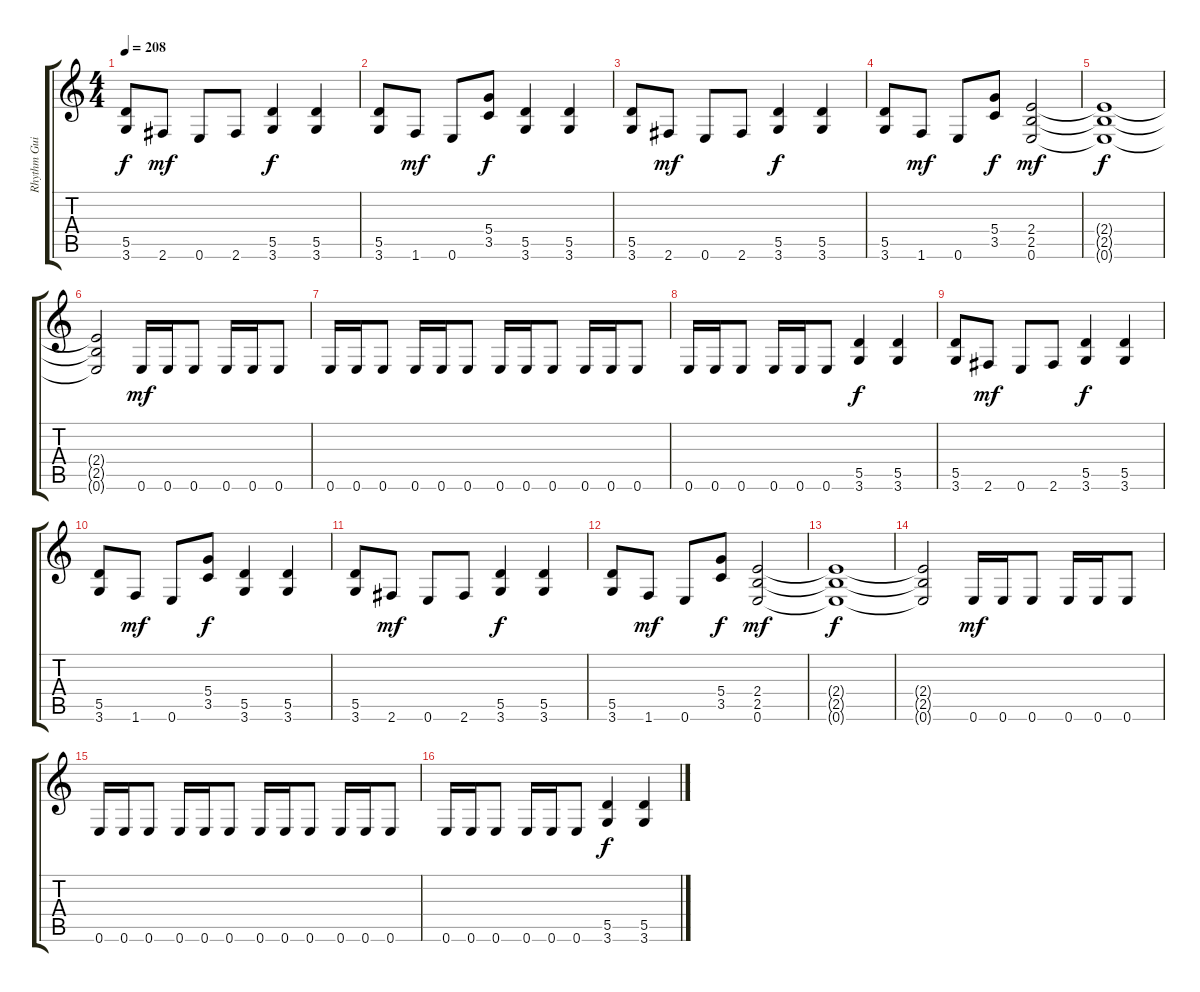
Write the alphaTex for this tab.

\track ("Rhythm Guitar" "Rhythm Gui") {instrument distortionguitar}
\staff {score tabs}
\tuning (E4 B3 G3 D3 A2 E2) {hide}
\ts (4 4)
\tempo 208
\clef g2
\ks c
(5.5 3.6).8{dy f} 2.6.8{dy mf} 0.6.8 2.6.8 (5.5 3.6).4{dy f} (5.5 3.6).4 |
(5.5 3.6).8 1.6.8{dy mf} 0.6.8 (5.4 3.5).8{dy f} (5.5 3.6).4 (5.5 3.6).4 |
(5.5 3.6).8 2.6.8{dy mf} 0.6.8 2.6.8 (5.5 3.6).4{dy f} (5.5 3.6).4 |
(5.5 3.6).8 1.6.8{dy mf} 0.6.8 (5.4 3.5).8{dy f} (2.4 2.5 0.6).2{dy mf} |
(2.4{t} 2.5{t} 0.6{t}).1{dy f} |
(2.4{t} 2.5{t} 0.6{t}).2 0.6.16{dy mf} 0.6.16 0.6.8 0.6.16 0.6.16 0.6.8 |
0.6.16 0.6.16 0.6.8 0.6.16 0.6.16 0.6.8 0.6.16 0.6.16 0.6.8 0.6.16 0.6.16 0.6.8 |
0.6.16 0.6.16 0.6.8 0.6.16 0.6.16 0.6.8 (5.5 3.6).4{dy f} (5.5 3.6).4 |
(5.5 3.6).8 2.6.8{dy mf} 0.6.8 2.6.8 (5.5 3.6).4{dy f} (5.5 3.6).4 |
(5.5 3.6).8 1.6.8{dy mf} 0.6.8 (5.4 3.5).8{dy f} (5.5 3.6).4 (5.5 3.6).4 |
(5.5 3.6).8 2.6.8{dy mf} 0.6.8 2.6.8 (5.5 3.6).4{dy f} (5.5 3.6).4 |
(5.5 3.6).8 1.6.8{dy mf} 0.6.8 (5.4 3.5).8{dy f} (2.4 2.5 0.6).2{dy mf} |
(2.4{t} 2.5{t} 0.6{t}).1{dy f} |
(2.4{t} 2.5{t} 0.6{t}).2 0.6.16{dy mf} 0.6.16 0.6.8 0.6.16 0.6.16 0.6.8 |
0.6.16 0.6.16 0.6.8 0.6.16 0.6.16 0.6.8 0.6.16 0.6.16 0.6.8 0.6.16 0.6.16 0.6.8 |
0.6.16 0.6.16 0.6.8 0.6.16 0.6.16 0.6.8 (5.5 3.6).4{dy f} (5.5 3.6).4
